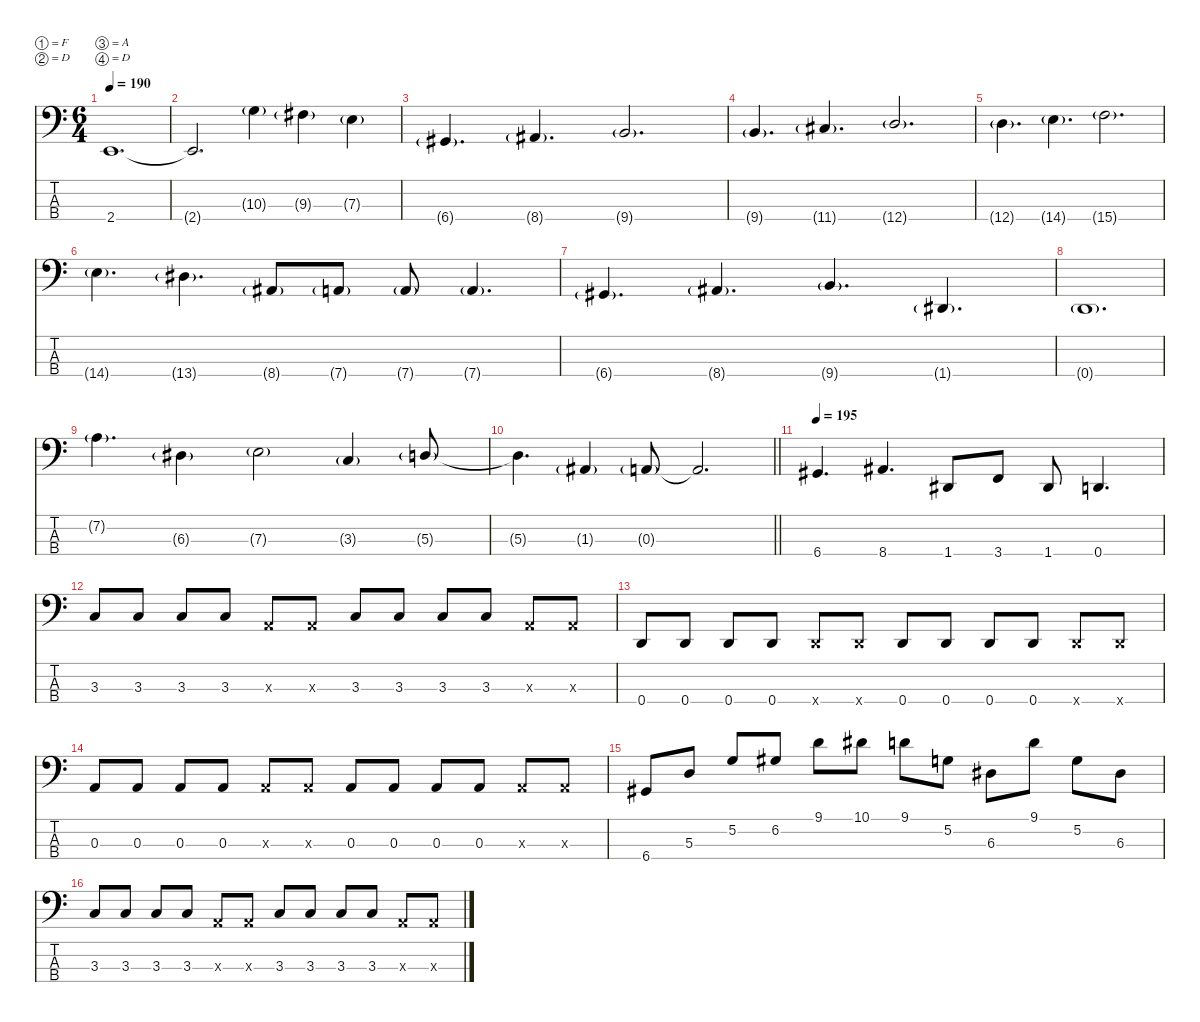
\defaultSystemsLayout 4
\hideDynamics
\bracketExtendMode nobrackets
\singleTrackTrackNamePolicy hidden
\multiTrackTrackNamePolicy hidden
\firstSystemTrackNameMode fullname
\firstSystemTrackNameOrientation horizontal
\otherSystemsTrackNameOrientation horizontal
\track ("Bass" "el.bs.") {defaultSystemsLayout 4 instrument electricbassfinger}
\staff {score tabs}
\tuning (F2 D2 A1 D1)
\ts (6 4)
\tempo 190
\clef f4
\ks c
2.4.1{d dy f beam Up} |
2.4{t}.2{d beam Up} 10.3{g}.4{dy mf beam Down} 9.3{g acc #}.4{beam Down} 7.3{g}.4{beam Down} |
6.4{g acc #}.4{d beam Up} 8.4{g acc #}.4{d beam Up} 9.4{g}.2{d beam Up} |
9.4{g}.4{d beam Up} 11.4{g acc #}.4{d beam Up} 12.4{g}.2{d beam Up} |
12.4{g}.4{d beam Down} 14.4{g}.4{d beam Down} 15.4{g}.2{d beam Down} |
14.4{g}.4{d beam Down} 13.4{g acc #}.4{d beam Down} 8.4{g acc #}.8{beam Up} 7.4{g}.8{beam Up} 7.4{g}.8{beam Up} 7.4{g}.4{d beam Up} |
6.4{g acc #}.4{d beam Up} 8.4{g acc #}.4{d beam Up} 9.4{g}.4{d beam Up} 1.4{g acc #}.4{d beam Up} |
0.4{g}.1{d beam Up} |
7.2{g}.4{d beam Down} 6.3{g acc #}.4{beam Down} 7.3{g}.2{beam Down} 3.3{g}.4{beam Up} 5.3{g}.8{beam Up} |
\barLineRight lightlight
5.3{t}.4{d dy f beam Down} 1.3{g acc #}.4{dy mf beam Up} 0.3{g}.8{beam Up} 0.3{t}.2{d dy f beam Up} |
\tempo 195
6.4{acc #}.4{d beam Up} 8.4{acc #}.4{d beam Up} 1.4{acc #}.8{beam Up} 3.4.8{beam Up} 1.4{acc #}.8{beam Up} 0.4.4{d beam Up} |
3.3.8{beam Up} 3.3.8{beam Up} 3.3.8{beam Up} 3.3.8{beam Up} 0.3{x}.8{beam Up} 0.3{x}.8{beam Up} 3.3.8{beam Up} 3.3.8{beam Up} 3.3.8{beam Up} 3.3.8{beam Up} 0.3{x}.8{beam Up} 0.3{x}.8{beam Up} |
0.4.8{beam Up} 0.4.8{beam Up} 0.4.8{beam Up} 0.4.8{beam Up} 0.4{x}.8{beam Up} 0.4{x}.8{beam Up} 0.4.8{beam Up} 0.4.8{beam Up} 0.4.8{beam Up} 0.4.8{beam Up} 0.4{x}.8{beam Up} 0.4{x}.8{beam Up} |
0.3.8{beam Up} 0.3.8{beam Up} 0.3.8{beam Up} 0.3.8{beam Up} 0.3{x}.8{beam Up} 0.3{x}.8{beam Up} 0.3.8{beam Up} 0.3.8{beam Up} 0.3.8{beam Up} 0.3.8{beam Up} 0.3{x}.8{beam Up} 0.3{x}.8{beam Up} |
6.4{acc #}.8{beam Up} 5.3.8{beam Up} 5.2.8{beam Up} 6.2{acc #}.8{beam Down} 9.1.8{beam Down} 10.1{acc #}.8{beam Down} 9.1.8{beam Down} 5.2.8{beam Down} 6.3{acc #}.8{beam Down} 9.1.8{beam Down} 5.2.8{beam Down} 6.3{acc #}.8{beam Down} |
3.3.8{beam Up} 3.3.8{beam Up} 3.3.8{beam Up} 3.3.8{beam Up} 0.3{x}.8{beam Up} 0.3{x}.8{beam Up} 3.3.8{beam Up} 3.3.8{beam Up} 3.3.8{beam Up} 3.3.8{beam Up} 0.3{x}.8{beam Up} 0.3{x}.8{beam Up}
